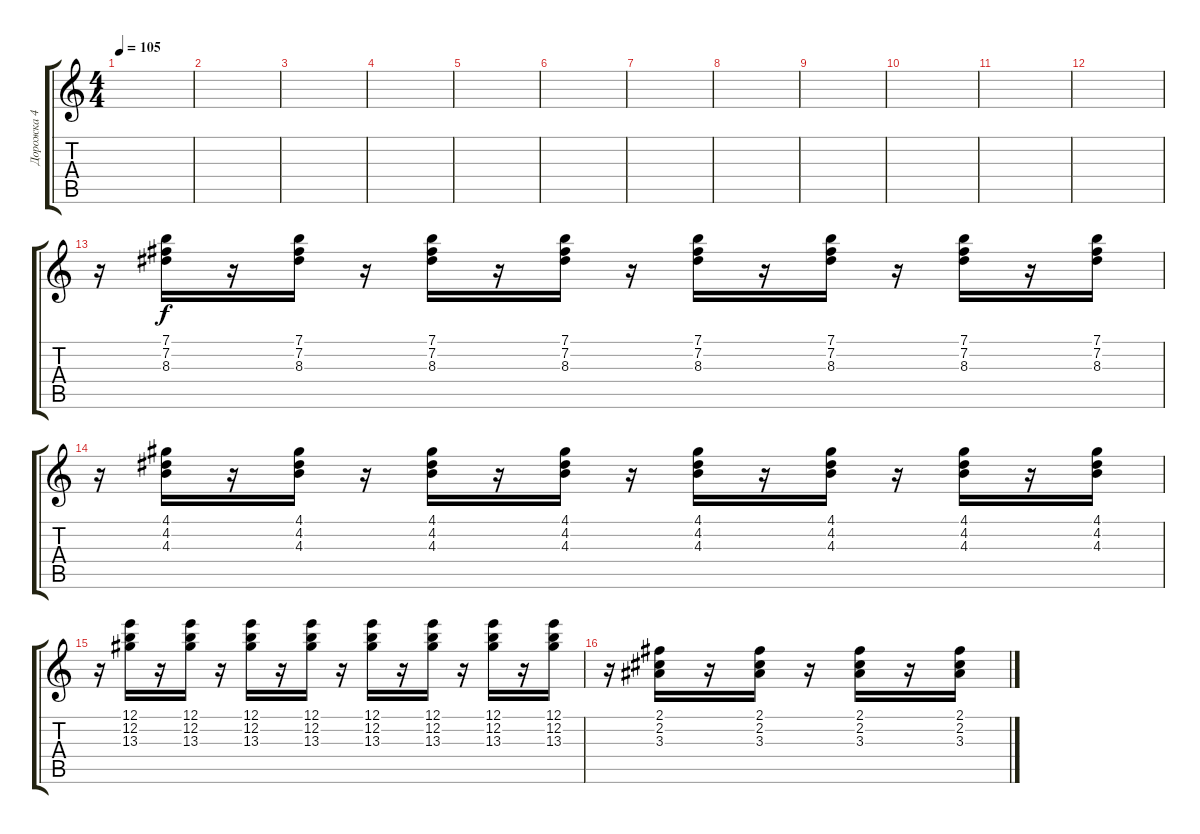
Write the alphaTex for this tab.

\track ("Дорожка 4" "Дорожка 4") {instrument electricguitarclean}
\staff {score tabs}
\tuning (E4 B3 G3 D3 A2 E2) {hide}
\ts (4 4)
\tempo 105
\clef g2
\ks c
|
|
|
|
|
|
|
|
|
|
|
|
r.16 (7.1 7.2 8.3).16 r.16 (7.1 7.2 8.3).16 r.16 (7.1 7.2 8.3).16 r.16 (7.1 7.2 8.3).16 r.16 (7.1 7.2 8.3).16 r.16 (7.1 7.2 8.3).16 r.16 (7.1 7.2 8.3).16 r.16 (7.1 7.2 8.3).16 |
r.16 (4.1 4.2 4.3).16 r.16 (4.1 4.2 4.3).16 r.16 (4.1 4.2 4.3).16 r.16 (4.1 4.2 4.3).16 r.16 (4.1 4.2 4.3).16 r.16 (4.1 4.2 4.3).16 r.16 (4.1 4.2 4.3).16 r.16 (4.1 4.2 4.3).16 |
r.16 (12.1 12.2 13.3).16 r.16 (12.1 12.2 13.3).16 r.16 (12.1 12.2 13.3).16 r.16 (12.1 12.2 13.3).16 r.16 (12.1 12.2 13.3).16 r.16 (12.1 12.2 13.3).16 r.16 (12.1 12.2 13.3).16 r.16 (12.1 12.2 13.3).16 |
r.16 (2.1 2.2 3.3).16 r.16 (2.1 2.2 3.3).16 r.16 (2.1 2.2 3.3).16 r.16 (2.1 2.2 3.3).16
